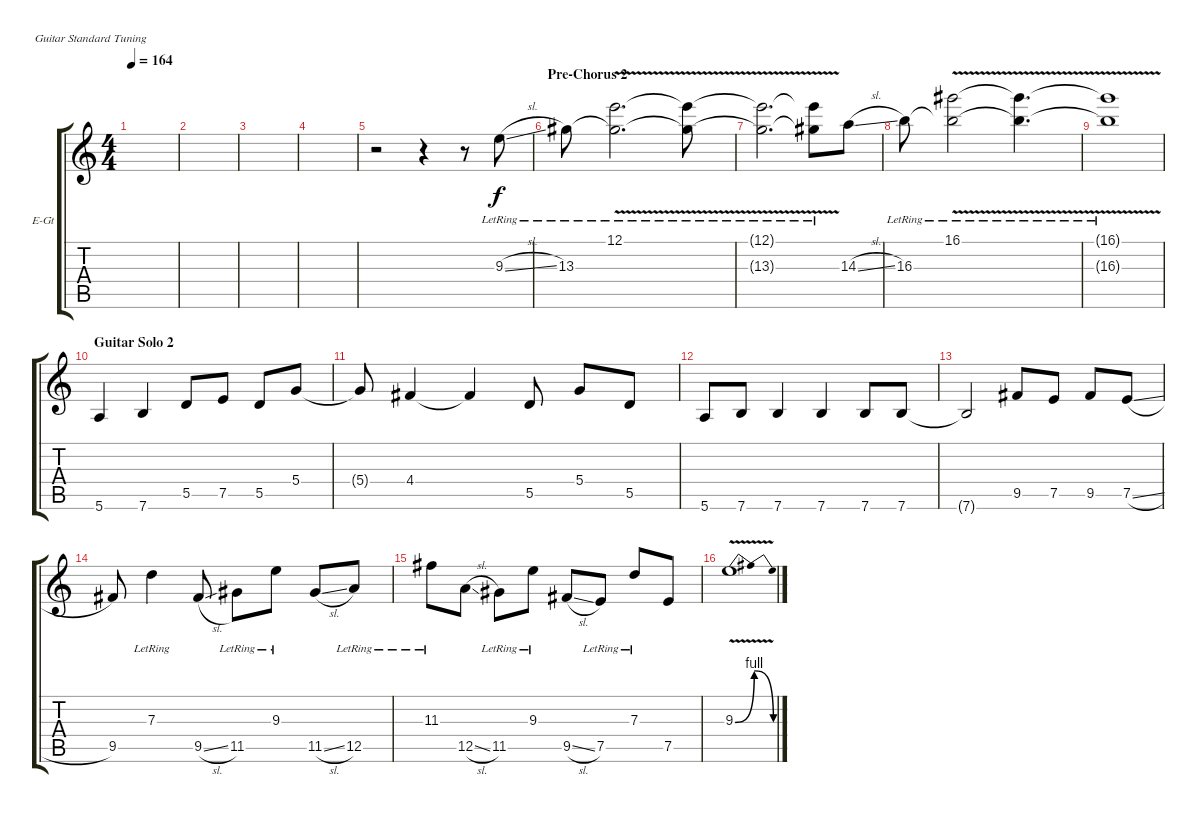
\defaultSystemsLayout 4
\bracketExtendMode groupsimilarinstruments
\firstSystemTrackNameOrientation horizontal
\otherSystemsTrackNameOrientation horizontal
\track ("Lead Guitar (Drive)" "E-Gt") {instrument overdrivenguitar}
\staff {score tabs}
\tuning (E4 B3 G3 D3 A2 E2)
\ts (4 4)
\tempo 164
\clef g2
\ks c
|
|
|
|
r.2 r.4 r.8 9.3{sl lr}.8 |
\section ("" "Pre-Chorus 2")
13.3{lr}.8 (12.1{v lr} 13.3{lr t}).2{d} (12.1{v t} 13.3{lr t}).8 |
(12.1{v t} 13.3{lr t}).2{d} (12.1{v t} 13.3{lr t}).8 14.3{sl}.8 |
16.3{lr}.8 (16.1{v} 16.3{lr t}).2 (16.1{v t} 16.3{lr t}).4{d} |
(16.1{v t} 16.3{lr t}).1 |
\section ("" "Guitar Solo 2")
5.6.4 7.6.4 5.5.8 7.5.8 5.5.8 5.4.8 |
5.4{t}.8 4.4.4 4.4{t}.4 5.5.8 5.4.8 5.5.8 |
5.6.8 7.6.8 7.6.4 7.6.4 7.6.8 7.6.8 |
7.6{t}.2 9.5.8 7.5.8 9.5.8 7.5{sl}.8 |
9.5.8 7.3{lr}.4 9.5{sl}.8 11.5{lr}.8 9.3{lr}.8 11.5{sl}.8 12.5{lr}.8 |
11.3{lr}.8 12.5{sl}.8 11.5{lr}.8 9.3{lr}.8 9.5{sl}.8 7.5{lr}.8 7.3{lr}.8 7.5.8 |
9.3{be (bendrelease 0 0 29.4 4 51 4 59.4 0) v}.1
